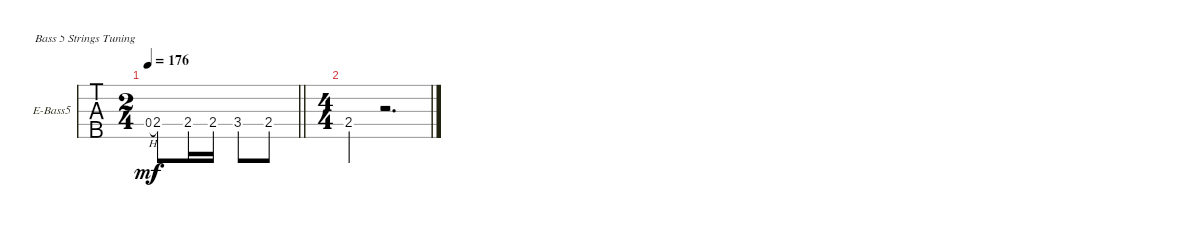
\bracketExtendMode groupsimilarinstruments
\firstSystemTrackNameOrientation horizontal
\otherSystemsTrackNameOrientation horizontal
\track ("Bass" "E-Bass5") {instrument slapbass2}
\staff {tabs}
\tuning (G2 D2 A1 E1 B0)
\ts (2 4)
\beaming (8 2 2)
\tempo 176
\clef f4
\barLineRight lightlight
\ks c
0.4{h}.8{gr onbeat dy mf} 2.4.8{dy f} 2.4.16 2.4.16 3.4.8 2.4.8 |
\ts (4 4)
\beaming (8 2 2 2 2)
2.4{st}.4 r.2{d}
